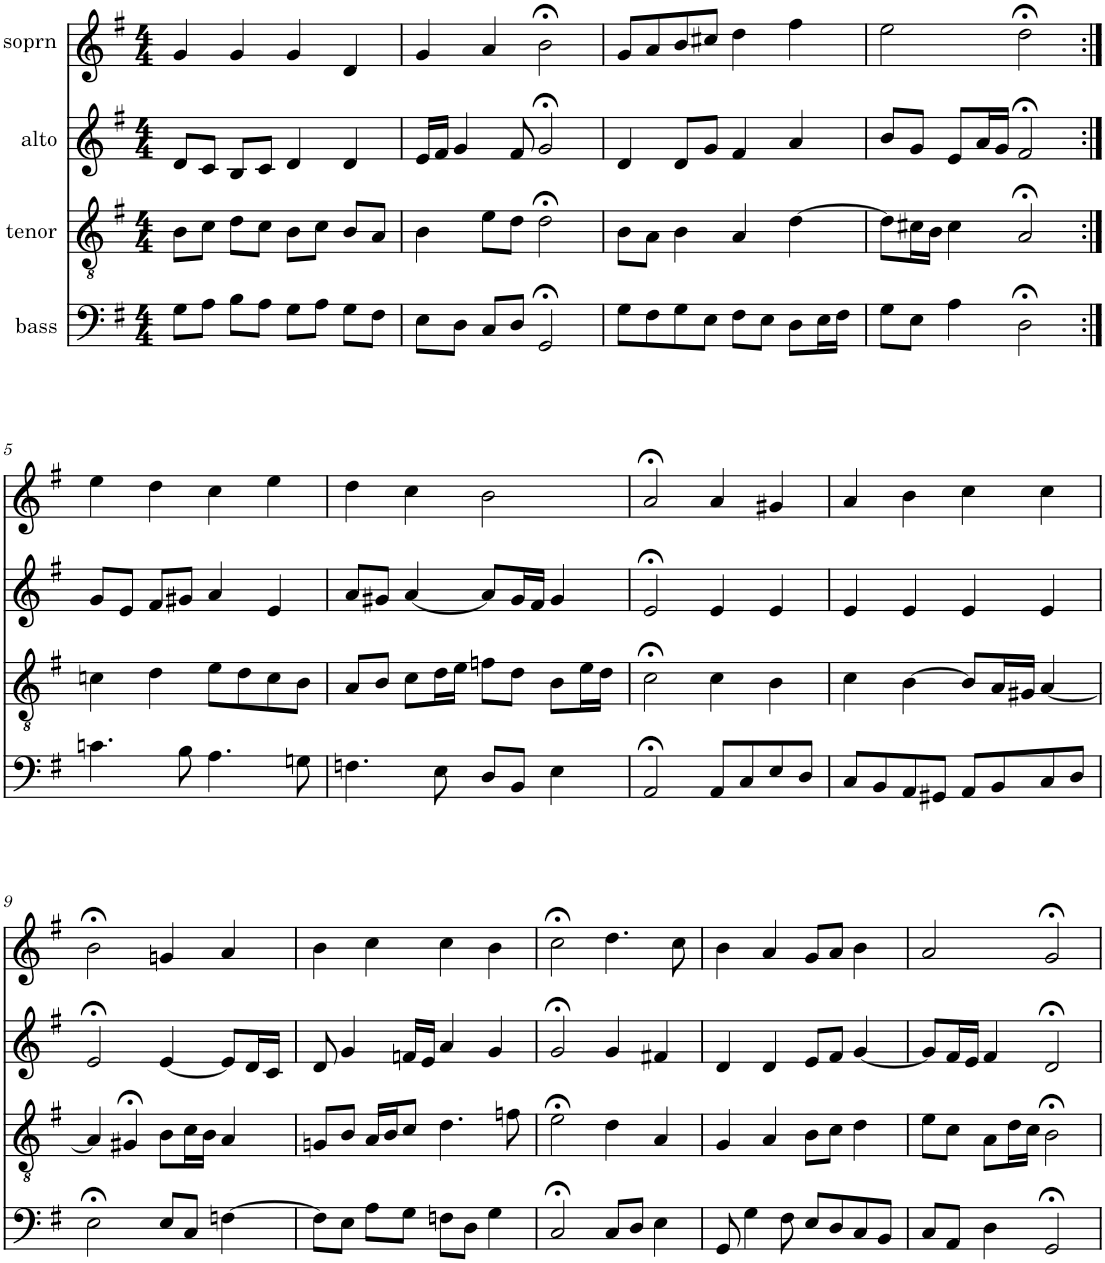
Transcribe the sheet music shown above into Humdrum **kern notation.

**kern	**kern	**kern	**kern
*part4	*part3	*part2	*part1
*staff4	*staff3	*staff2	*staff1
*I"bass	*I"tenor	*I"alto	*I"soprn
*clefF4	*clefGv2	*clefG2	*clefG2
*k[f#]	*k[f#]	*k[f#]	*k[f#]
*G:	*G:	*G:	*G:
*M4/4	*M4/4	*M4/4	*M4/4
=1	=1	=1	=1
8G\L	8B\L	8d/L	4g/
8A\J	8c\J	8c/J	.
8B\L	8d\L	8B/L	4g/
8A\J	8c\J	8c/J	.
8G\L	8B\L	4d/	4g/
8A\J	8c\J	.	.
8G\L	8B/L	4d/	4d/
8F#\J	8A/J	.	.
=2	=2	=2	=2
8E\L	4B\	16e/LL	4g/
.	.	16f#/JJ	.
8D\J	.	4g/	.
8C/L	8e\L	.	4a/
8D/J	8d\J	8f#/	.
2GG;</	2d;<\	2g;</	2b;<\
=3	=3	=3	=3
8G\L	8B\L	4d/	8g/L
8F#\	8A\J	.	8a/
8G\	4B\	8d/L	8b/
8E\J	.	8g/J	8cc#X/J
8F#\L	4A/	4f#/	4dd\
8E\J	.	.	.
8D\L	[4d\	4a/	4ff#\
16E\L	.	.	.
16F#\JJ	.	.	.
=4	=4	=4	=4
8G\L	8d\L]	8b/L	2ee\
8E\J	16c#X\L	8g/J	.
.	16B\JJ	.	.
4A\	4c#\	8e/L	.
.	.	16a/L	.
.	.	16g/JJ	.
2D;<\	2A;</	2f#;</	2dd;<\
!!LO:LB:g=z
=5:|!	=5:|!	=5:|!	=5:|!
4.cn\	4cn\	8g/L	4ee\
.	.	8e/J	.
.	4d\	8f#/L	4dd\
8B\	.	8g#X/J	.
4.A\	8e\L	4a/	4cc\
.	8d\	.	.
.	8c\	4e/	4ee\
8Gn\	8B\J	.	.
=6	=6	=6	=6
4.Fn\	8A/L	8a/L	4dd\
.	8B/J	8g#X/J	.
.	8c\L	[4a/	4cc\
8E\	16d\L	.	.
.	16e\JJ	.	.
8D/L	8fn\L	8a/L]	2b\
8BB/J	8d\J	16g#/L	.
.	.	16f#/JJ	.
4E\	8B\L	4g#/	.
.	16e\L	.	.
.	16d\JJ	.	.
=7	=7	=7	=7
2AA;</	2c;<\	2e;</	2a;</
8AA/L	4c\	4e/	4a/
8C/	.	.	.
8E/	4B\	4e/	4g#X/
8D/J	.	.	.
=8	=8	=8	=8
8C/L	4c\	4e/	4a/
8BB/	.	.	.
8AA/	[4B\	4e/	4b\
8GG#X/J	.	.	.
8AA/L	8B/L]	4e/	4cc\
8BB/	16A/L	.	.
.	16G#X/JJ	.	.
8C/	[4A/	4e/	4cc\
8D/J	.	.	.
!!LO:LB:g=z
=9	=9	=9	=9
2E;<\	4A/]	2e;</	2b;<\
.	4G#X;</	.	.
8E/L	8B\L	[4e/	4gn/
8C/J	16c\L	.	.
.	16B\JJ	.	.
[4Fn\	4A/	8e/L]	4a/
.	.	16d/L	.
.	.	16c/JJ	.
=10	=10	=10	=10
8F\L]	8Gn/L	8d/	4b\
8E\J	8B/J	4g/	.
8A\L	16A/LL	.	4cc\
.	16B/J	.	.
8G\J	8c/J	16fn/LL	.
.	.	16e/JJ	.
8Fn\L	4.d\	4a/	4cc\
8D\J	.	.	.
4G\	.	4g/	4b\
.	8fn\	.	.
=11	=11	=11	=11
2C;</	2e;<\	2g;</	2cc;<\
8C/L	4d\	4g/	4.dd\
8D/J	.	.	.
4E\	4A/	4f#X/	.
.	.	.	8cc\
=12	=12	=12	=12
8GG/	4G/	4d/	4b\
4G\	.	.	.
.	4A/	4d/	4a/
8F#\	.	.	.
8E/L	8B\L	8e/L	8g/L
8D/	8c\J	8f#/J	8a/J
8C/	4d\	[4g/	4b\
8BB/J	.	.	.
=13	=13	=13	=13
8C/L	8e\L	8g/L]	2a/
8AA/J	8c\J	16f#/L	.
.	.	16e/JJ	.
4D\	8A\L	4f#/	.
.	16d\L	.	.
.	16c\JJ	.	.
2GG;</	2B;<\	2d;</	2g;</
=	=	=	=
*-	*-	*-	*-
